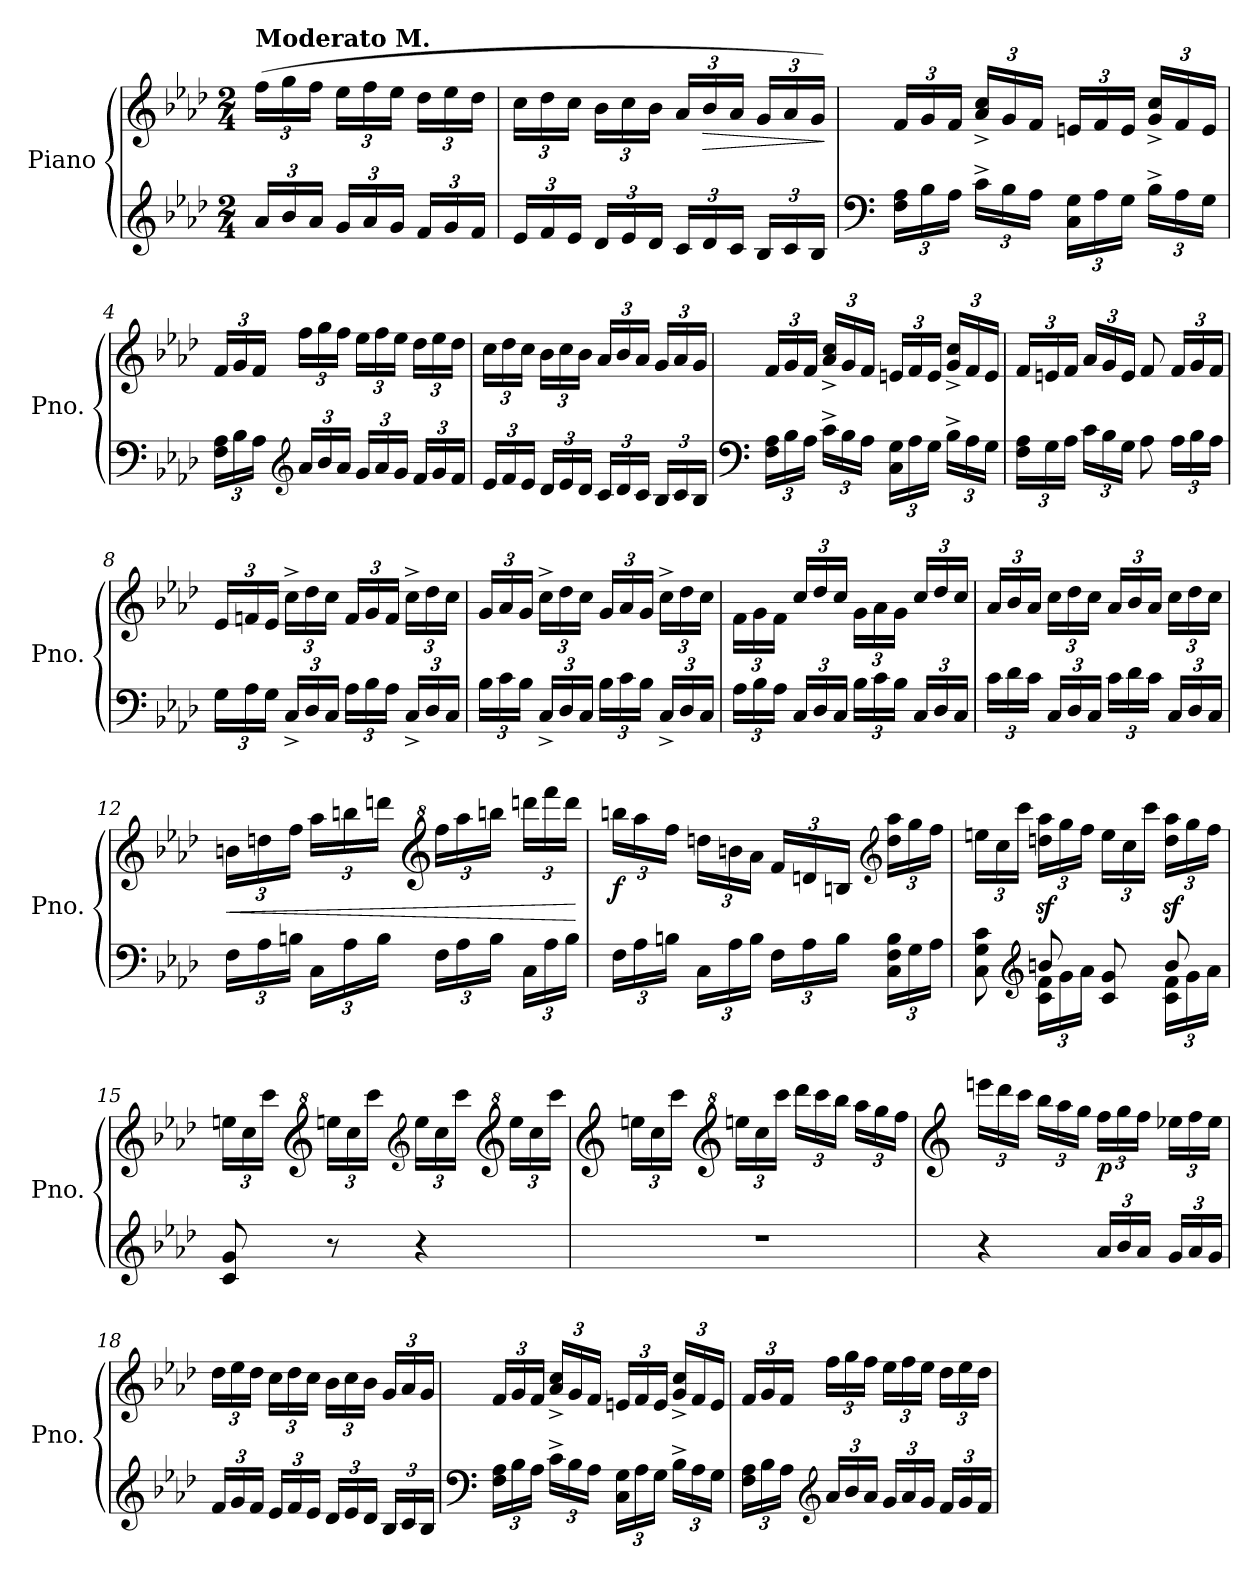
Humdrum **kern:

**kern	**kern	**dynam
*part1	*part1	*part1
*staff2	*staff1	*staff1/2
*I"Piano	*	*
*I'Pno.	*	*
*clefG2	*clefG2	*
*k[b-e-a-d-]	*k[b-e-a-d-]	*
*M2/4	*M2/4	*
*MM96	*MM96	*
=1	=1	=1
!	!LO:TX:a:B:t=Moderato M.	!
!	!	!LO:DY:b
!	!	!LO:DY:n=1:b
24a-/LL	(>24ff\LL	p other-dynamics
24b-/	24gg\	.
24a-/JJ	24ff\JJ	.
24g/LL	24ee-\LL	.
24a-/	24ff\	.
24g/JJ	24ee-\JJ	.
24f/LL	24dd-\LL	.
24g/	24ee-\	.
24f/JJ	24dd-\JJ	.
=2	=2	=2
24e-/LL	24cc\LL	.
24f/	24dd-\	.
24e-/JJ	24cc\JJ	.
24d-/LL	24b-\LL	.
24e-/	24cc\	.
24d-/JJ	24b-\JJ	.
24c/LL	24a-/LL	.
!	!	!LO:HP:b
24d-/	24b-/	>
24c/JJ	24a-/JJ	.
24B-/LL	24g/LL	.
24c/	24a-/	.
24B-/JJ	24g/JJ)	.
.	.	]
=3	=3	=3
*clefF4	*	*
24F\ 24A-\LL	24f/LL	.
24B-\	24g/	.
24A-\JJ	24f/JJ	.
24c^\LL	24a-/^ 24cc/^LL	.
24B-\	24g/	.
24A-\JJ	24f/JJ	.
24C\ 24G\LL	24en/LL	.
24A-\	24f/	.
24G\JJ	24e/JJ	.
24B-^\LL	24g/^ 24cc/^LL	.
24A-\	24f/	.
24G\JJ	24e/JJ	.
=4	=4	=4
24F\ 24A-\LL	24f/LL	.
24B-\	24g/	.
24A-\JJ	24f/JJ	.
*clefG2	*	*
24a-/LL	24ff\LL	.
24b-/	24gg\	.
24a-/JJ	24ff\JJ	.
24g/LL	24ee-\LL	.
24a-/	24ff\	.
24g/JJ	24ee-\JJ	.
24f/LL	24dd-\LL	.
24g/	24ee-\	.
24f/JJ	24dd-\JJ	.
=5	=5	=5
24e-/LL	24cc\LL	.
24f/	24dd-\	.
24e-/JJ	24cc\JJ	.
24d-/LL	24b-\LL	.
24e-/	24cc\	.
24d-/JJ	24b-\JJ	.
24c/LL	24a-/LL	.
24d-/	24b-/	.
24c/JJ	24a-/JJ	.
24B-/LL	24g/LL	.
24c/	24a-/	.
24B-/JJ	24g/JJ	.
=6	=6	=6
*clefF4	*	*
24F\ 24A-\LL	24f/LL	.
24B-\	24g/	.
24A-\JJ	24f/JJ	.
24c^\LL	24a-/^ 24cc/^LL	.
24B-\	24g/	.
24A-\JJ	24f/JJ	.
24C\ 24G\LL	24en/LL	.
24A-\	24f/	.
24G\JJ	24e/JJ	.
24B-^\LL	24g/^ 24cc/^LL	.
24A-\	24f/	.
24G\JJ	24e/JJ	.
=7	=7	=7
24F\ 24A-\LL	24f/LL	.
24G\	24en/	.
24A-\JJ	24f/JJ	.
24c\LL	24a-/LL	.
24B-\	24g/	.
24G\JJ	24e/JJ	.
8A-\	8f/	.
*Xbrackettup	*Xbrackettup	*
24A-\LL	24f/LL	.
24B-\	24g/	.
24A-\JJ	24f/JJ	.
=8	=8	=8
*brackettup	*brackettup	*
24G\LL	24e-/LL	.
24A-\	24fn/	.
24G\JJ	24e-/JJ	.
24C^/LL	24cc^\LL	.
24D-/	24dd-\	.
24C/JJ	24cc\JJ	.
24A-\LL	24f/LL	.
24B-\	24g/	.
24A-\JJ	24f/JJ	.
24C^/LL	24cc^\LL	.
24D-/	24dd-\	.
24C/JJ	24cc\JJ	.
=9	=9	=9
24B-\LL	24g/LL	.
24c\	24a-/	.
24B-\JJ	24g/JJ	.
24C^/LL	24cc^\LL	.
24D-/	24dd-\	.
24C/JJ	24cc\JJ	.
24B-\LL	24g/LL	.
24c\	24a-/	.
24B-\JJ	24g/JJ	.
24C^/LL	24cc^\LL	.
24D-/	24dd-\	.
24C/JJ	24cc\JJ	.
=10	=10	=10
24A-\LL	24f\LL	.
24B-\	24g\	.
24A-\JJ	24f\JJ	.
24C/LL	24cc/LL	.
24D-/	24dd-/	.
24C/JJ	24cc/JJ	.
24B-\LL	24g\LL	.
24c\	24a-\	.
24B-\JJ	24g\JJ	.
24C/LL	24cc/LL	.
24D-/	24dd-/	.
24C/JJ	24cc/JJ	.
=11	=11	=11
24c\LL	24a-/LL	.
24d-\	24b-/	.
24c\JJ	24a-/JJ	.
24C/LL	24cc\LL	.
24D-/	24dd-\	.
24C/JJ	24cc\JJ	.
24c\LL	24a-/LL	.
24d-\	24b-/	.
24c\JJ	24a-/JJ	.
24C/LL	24cc\LL	.
24D-/	24dd-\	.
24C/JJ	24cc\JJ	.
=12	=12	=12
!	!	!LO:HP:b
24F\LL	24bn\LL	<
24A-\	24ddn\	.
24Bn\JJ	24ff\JJ	.
24C\LL	24aa-\LL	.
24A-\	24bbn\	.
24B\JJ	24dddn\JJ	.
*	*clefG^2	*
24F\LL	24fff\LL	.
24A-\	24aaa-\	.
24B\JJ	24bbbn\JJ	.
24C\LL	24ddddn\LL	.
24A-\	24ffff\	.
24B\JJ	24dddd\JJ	.
.	.	[
=13	=13	=13
!	!	!LO:DY:b
24F\LL	24bbbn\LL	f
24A-\	24aaa-\	.
24Bn\JJ	24fff\JJ	.
24C\LL	24dddn\LL	.
24A-\	24bbni\	.
24B\JJ	24aa-\JJ	.
24F\LL	24ff/LL	.
24A-\	24ddn/	.
24B\JJ	24bn/JJ	.
*	*clefG2	*
24C\ 24F\ 24B\LL	24dd\ 24aa-\LL	.
24G\	24gg\	.
24A-\JJ	24ff\JJ	.
=14	=14	=14
*^	*	*
8C\ 8G\ 8c\	8ryy	24een\LL	.
.	.	24cc\	.
.	.	24ccc\JJ	.
*clefG2	*	*	*
*Xbrackettup	*	*	*
24c\ 24f\LL	8bn/	24ddn\z< 24aa-\z<LL	.
24g\	.	24gg\	.
24a-\JJ	.	24ff\JJ	.
8c/ 8g/	8ryy	24ee\LL	.
.	.	24cc\	.
.	.	24ccc\JJ	.
!	!	!	!LO:DY:b
!	!	!	!LO:DY:n=1:b
24c\ 24f\LL	8b/	24dd\z< 24aa-\z<LL	other-dynamics other-dynamics
24g\	.	24gg\	.
24a-\JJ	.	24ff\JJ	.
*v	*v	*	*
=15	=15	=15
8c/ 8g/	24een\LL	.
.	24cc\	.
.	24ccc\JJ	.
*	*clefG^2	*
8r	24eeeni\LL	.
.	24ccc\	.
.	24cccc\JJ	.
*	*clefG2	*
4r	24ee\LL	.
.	24cc\	.
.	24ccc\JJ	.
*	*clefG^2	*
.	24eee\LL	.
.	24ccc\	.
.	24cccc\JJ	.
=16	=16	=16
*	*clefG2	*
2r	24een\LL	.
.	24cc\	.
.	24ccc\JJ	.
*	*clefG^2	*
.	24eeen\LL	.
.	24ccc\	.
.	24cccc\JJ	.
.	24dddd-\LL	.
.	24cccc\	.
.	24bbb-\JJ	.
.	24aaa-\LL	.
.	24ggg\	.
.	24fff\JJ	.
=17	=17	=17
*	*clefG2	*
4r	24eeen\LL	.
.	24ddd-\	.
.	24ccc\JJ	.
.	24bb-\LL	.
.	24aa-\	.
.	24gg\JJ	.
*brackettup	*	*
!	!	!LO:DY:b
24a-/LL	24ff\LL	p
24b-/	24gg\	.
24a-/JJ	24ff\JJ	.
24g/LL	24ee-X\LL	.
24a-/	24ff\	.
24g/JJ	24ee-\JJ	.
=18	=18	=18
24f/LL	24dd-\LL	.
24g/	24ee-\	.
24f/JJ	24dd-\JJ	.
24e-/LL	24cc\LL	.
24f/	24dd-\	.
24e-/JJ	24cc\JJ	.
24d-/LL	24b-\LL	.
24e-/	24cc\	.
24d-/JJ	24b-\JJ	.
24B-/LL	24g/LL	.
24c/	24a-/	.
24B-/JJ	24g/JJ	.
=19	=19	=19
*clefF4	*	*
24F\ 24A-\LL	24f/LL	.
24B-\	24g/	.
24A-\JJ	24f/JJ	.
24c^\LL	24a-/^ 24cc/^LL	.
24B-\	24g/	.
24A-\JJ	24f/JJ	.
24C\ 24G\LL	24en/LL	.
24A-\	24f/	.
24G\JJ	24e/JJ	.
24B-^\LL	24g/^ 24cc/^LL	.
24A-\	24f/	.
24G\JJ	24e/JJ	.
=20	=20	=20
24F\ 24A-\LL	24f/LL	.
24B-\	24g/	.
24A-\JJ	24f/JJ	.
*clefG2	*	*
24a-/LL	24ff\LL	.
24b-/	24gg\	.
24a-/JJ	24ff\JJ	.
24g/LL	24ee-\LL	.
24a-/	24ff\	.
24g/JJ	24ee-\JJ	.
24f/LL	24dd-\LL	.
24g/	24ee-\	.
24f/JJ	24dd-\JJ	.
=	=	=
*-	*-	*-
